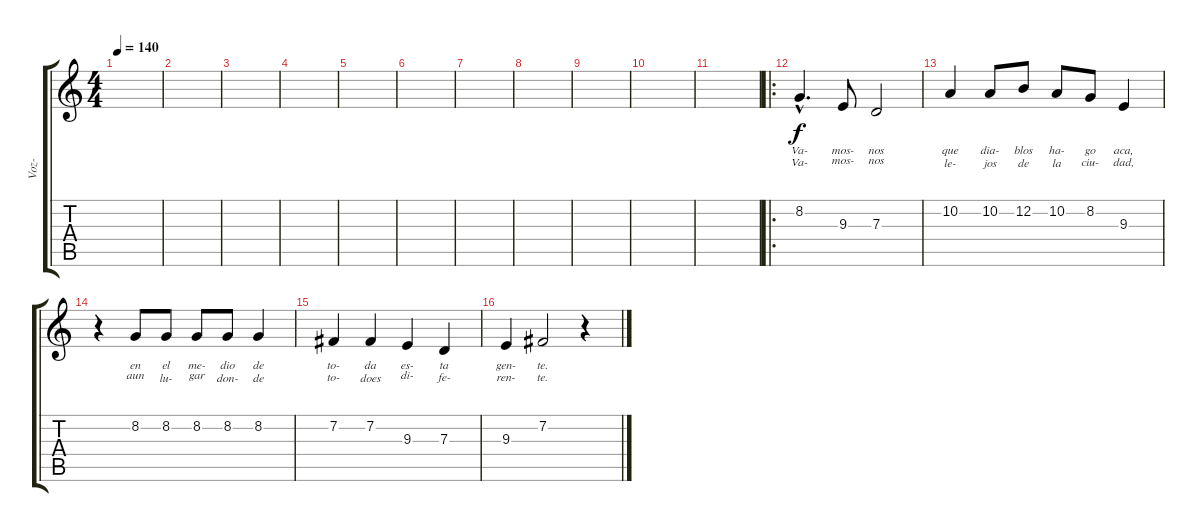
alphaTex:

\track ("Voz-" "Voz-") {instrument clarinet}
\staff {score tabs}
\tuning (E4 B3 G3 D3 A2 E2) {hide}
\ts (4 4)
\tempo 140
\clef g2
\ks c
|
|
|
|
|
|
|
|
|
|
|
\ro
8.2{hac}.4{d lyrics (0 "Va-") lyrics (1 "Va-") lyrics (2 "") lyrics (3 "") lyrics (4 "")} 9.3.8{lyrics (0 "mos-") lyrics (1 "mos-") lyrics (2 "") lyrics (3 "") lyrics (4 "")} 7.3.2{lyrics (0 "nos") lyrics (1 "nos") lyrics (2 "") lyrics (3 "") lyrics (4 "")} |
10.2.4{lyrics (0 "que") lyrics (1 "le-") lyrics (2 "") lyrics (3 "") lyrics (4 "")} 10.2.8{lyrics (0 "dia-") lyrics (1 "jos") lyrics (2 "") lyrics (3 "") lyrics (4 "")} 12.2.8{lyrics (0 "blos") lyrics (1 "de") lyrics (2 "") lyrics (3 "") lyrics (4 "")} 10.2.8{lyrics (0 "ha-") lyrics (1 "la") lyrics (2 "") lyrics (3 "") lyrics (4 "")} 8.2.8{lyrics (0 "go") lyrics (1 "ciu-") lyrics (2 "") lyrics (3 "") lyrics (4 "")} 9.3.4{lyrics (0 "aca,") lyrics (1 "dad,") lyrics (2 "") lyrics (3 "") lyrics (4 "")} |
r.4 8.2.8{lyrics (0 "en") lyrics (1 "aun") lyrics (2 "") lyrics (3 "") lyrics (4 "")} 8.2.8{lyrics (0 "el") lyrics (1 "lu-") lyrics (2 "") lyrics (3 "") lyrics (4 "")} 8.2.8{lyrics (0 "me-") lyrics (1 "gar") lyrics (2 "") lyrics (3 "") lyrics (4 "")} 8.2.8{lyrics (0 "dio") lyrics (1 "don-") lyrics (2 "") lyrics (3 "") lyrics (4 "")} 8.2.4{lyrics (0 "de") lyrics (1 "de") lyrics (2 "") lyrics (3 "") lyrics (4 "")} |
7.2.4{lyrics (0 "to-") lyrics (1 "to-") lyrics (2 "") lyrics (3 "") lyrics (4 "")} 7.2.4{lyrics (0 "da") lyrics (1 "does") lyrics (2 "") lyrics (3 "") lyrics (4 "")} 9.3.4{lyrics (0 "es-") lyrics (1 "di-") lyrics (2 "") lyrics (3 "") lyrics (4 "")} 7.3.4{lyrics (0 "ta") lyrics (1 "fe-") lyrics (2 "") lyrics (3 "") lyrics (4 "")} |
9.3.4{lyrics (0 "gen-") lyrics (1 "ren-") lyrics (2 "") lyrics (3 "") lyrics (4 "")} 7.2.2{lyrics (0 "te.") lyrics (1 "te.") lyrics (2 "") lyrics (3 "") lyrics (4 "")} r.4
